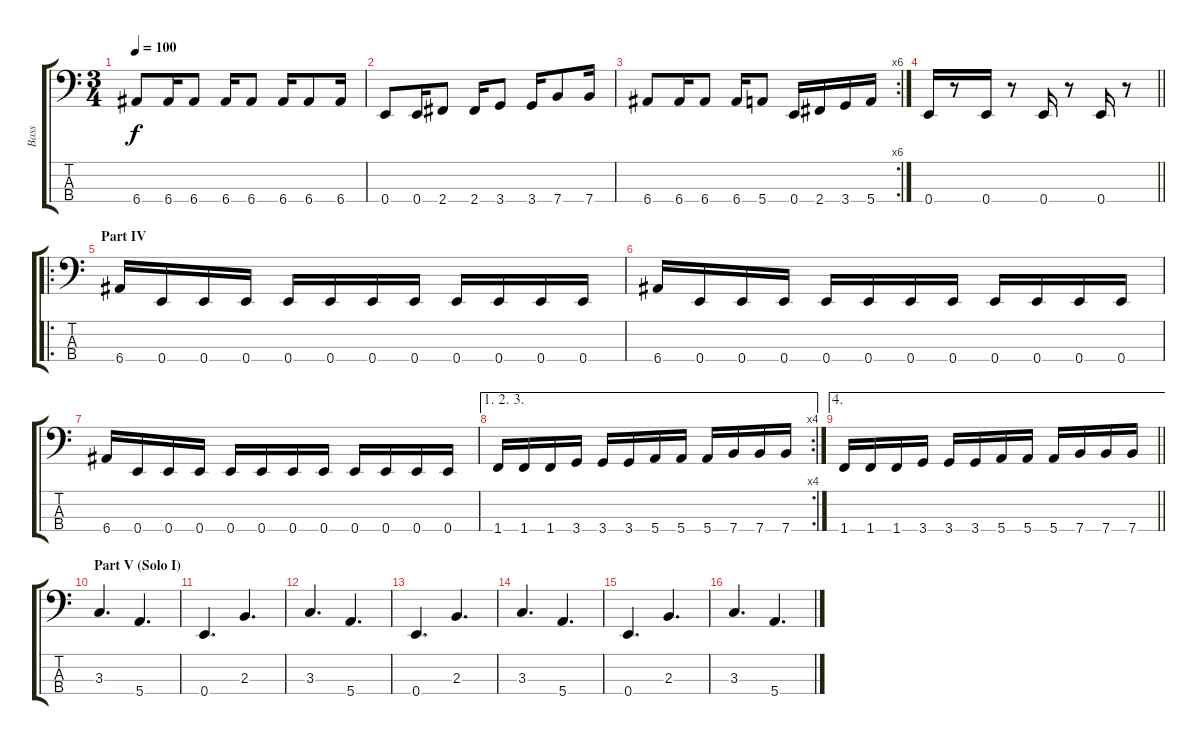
\track ("Bass" "Bass") {instrument electricbassfinger}
\staff {score tabs}
\tuning (G2 D2 A1 E1) {hide}
\ts (3 4)
\tempo 100
\clef f4
\ks c
6.4.8{dy f} 6.4.16 6.4.8 6.4.16 6.4.8 6.4.16 6.4.8 6.4.16 |
0.4.8 0.4.16 2.4.8 2.4.16 3.4.8 3.4.16 7.4.8 7.4.16 |
\rc 6
6.4.8 6.4.16 6.4.8 6.4.16 5.4.8 0.4.16 2.4.16 3.4.16 5.4.16 |
\barLineRight lightlight
0.4.16 r.8 0.4.16 r.8 0.4.16 r.8 0.4.16 r.8 |
\ro
\section ("" "Part IV")
6.4.16 0.4.16 0.4.16 0.4.16 0.4.16 0.4.16 0.4.16 0.4.16 0.4.16 0.4.16 0.4.16 0.4.16 |
6.4.16 0.4.16 0.4.16 0.4.16 0.4.16 0.4.16 0.4.16 0.4.16 0.4.16 0.4.16 0.4.16 0.4.16 |
6.4.16 0.4.16 0.4.16 0.4.16 0.4.16 0.4.16 0.4.16 0.4.16 0.4.16 0.4.16 0.4.16 0.4.16 |
\ae (1 2 3)
\rc 4
1.4.16 1.4.16 1.4.16 3.4.16 3.4.16 3.4.16 5.4.16 5.4.16 5.4.16 7.4.16 7.4.16 7.4.16 |
\ae 4
\barLineRight lightlight
1.4.16 1.4.16 1.4.16 3.4.16 3.4.16 3.4.16 5.4.16 5.4.16 5.4.16 7.4.16 7.4.16 7.4.16 |
\section ("" "Part V (Solo I)")
3.3.4{d} 5.4.4{d} |
0.4.4{d} 2.3.4{d} |
3.3.4{d} 5.4.4{d} |
0.4.4{d} 2.3.4{d} |
3.3.4{d} 5.4.4{d} |
0.4.4{d} 2.3.4{d} |
3.3.4{d} 5.4.4{d}
